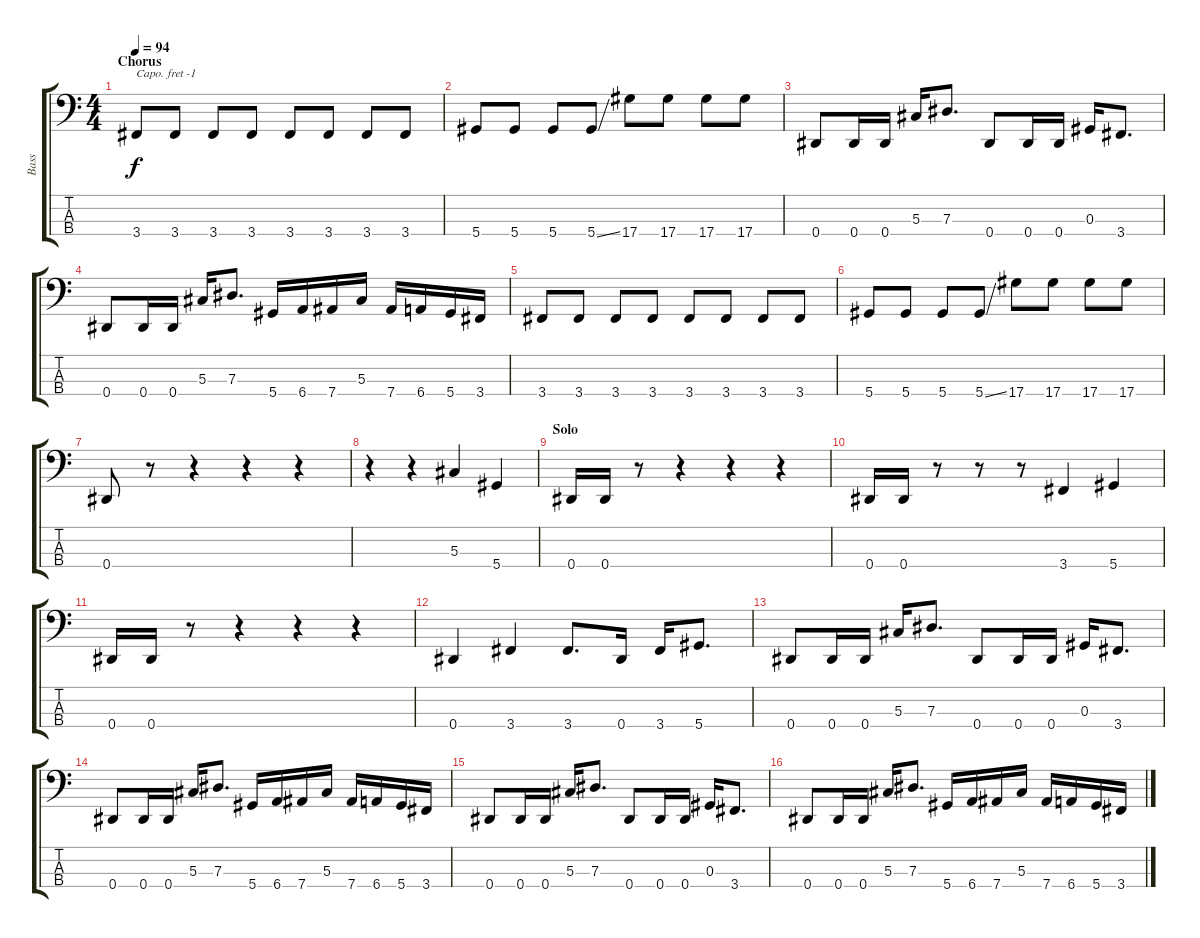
\track ("Bass" "Bass") {instrument electricbasspick}
\staff {score tabs}
\capo -1
\tuning (G2 D2 A1 E1) {hide}
\ts (4 4)
\section ("" "Chorus")
\tempo 94
\clef f4
\ks c
3.4.8{dy f} 3.4.8 3.4.8 3.4.8 3.4.8 3.4.8 3.4.8 3.4.8 |
5.4.8 5.4.8 5.4.8 5.4{ss}.8 17.4.8 17.4.8 17.4.8 17.4.8 |
0.4.8 0.4.16 0.4.16 5.3.16 7.3.8{d} 0.4.8 0.4.16 0.4.16 0.3.16 3.4.8{d} |
0.4.8 0.4.16 0.4.16 5.3.16 7.3.8{d} 5.4.16 6.4.16 7.4.16 5.3.16 7.4.16 6.4.16 5.4.16 3.4.16 |
3.4.8 3.4.8 3.4.8 3.4.8 3.4.8 3.4.8 3.4.8 3.4.8 |
5.4.8 5.4.8 5.4.8 5.4{ss}.8 17.4.8 17.4.8 17.4.8 17.4.8 |
0.4.8 r.8 r.4 r.4 r.4 |
r.4 r.4 5.3.4 5.4.4 |
\section ("" "Solo")
0.4.16 0.4.16 r.8 r.4 r.4 r.4 |
0.4.16 0.4.16 r.8 r.8 r.8 3.4.4 5.4.4 |
0.4.16 0.4.16 r.8 r.4 r.4 r.4 |
0.4.4 3.4.4 3.4.8{d} 0.4.16 3.4.16 5.4.8{d} |
0.4.8 0.4.16 0.4.16 5.3.16 7.3.8{d} 0.4.8 0.4.16 0.4.16 0.3.16 3.4.8{d} |
0.4.8 0.4.16 0.4.16 5.3.16 7.3.8{d} 5.4.16 6.4.16 7.4.16 5.3.16 7.4.16 6.4.16 5.4.16 3.4.16 |
0.4.8 0.4.16 0.4.16 5.3.16 7.3.8{d} 0.4.8 0.4.16 0.4.16 0.3.16 3.4.8{d} |
0.4.8 0.4.16 0.4.16 5.3.16 7.3.8{d} 5.4.16 6.4.16 7.4.16 5.3.16 7.4.16 6.4.16 5.4.16 3.4.16
